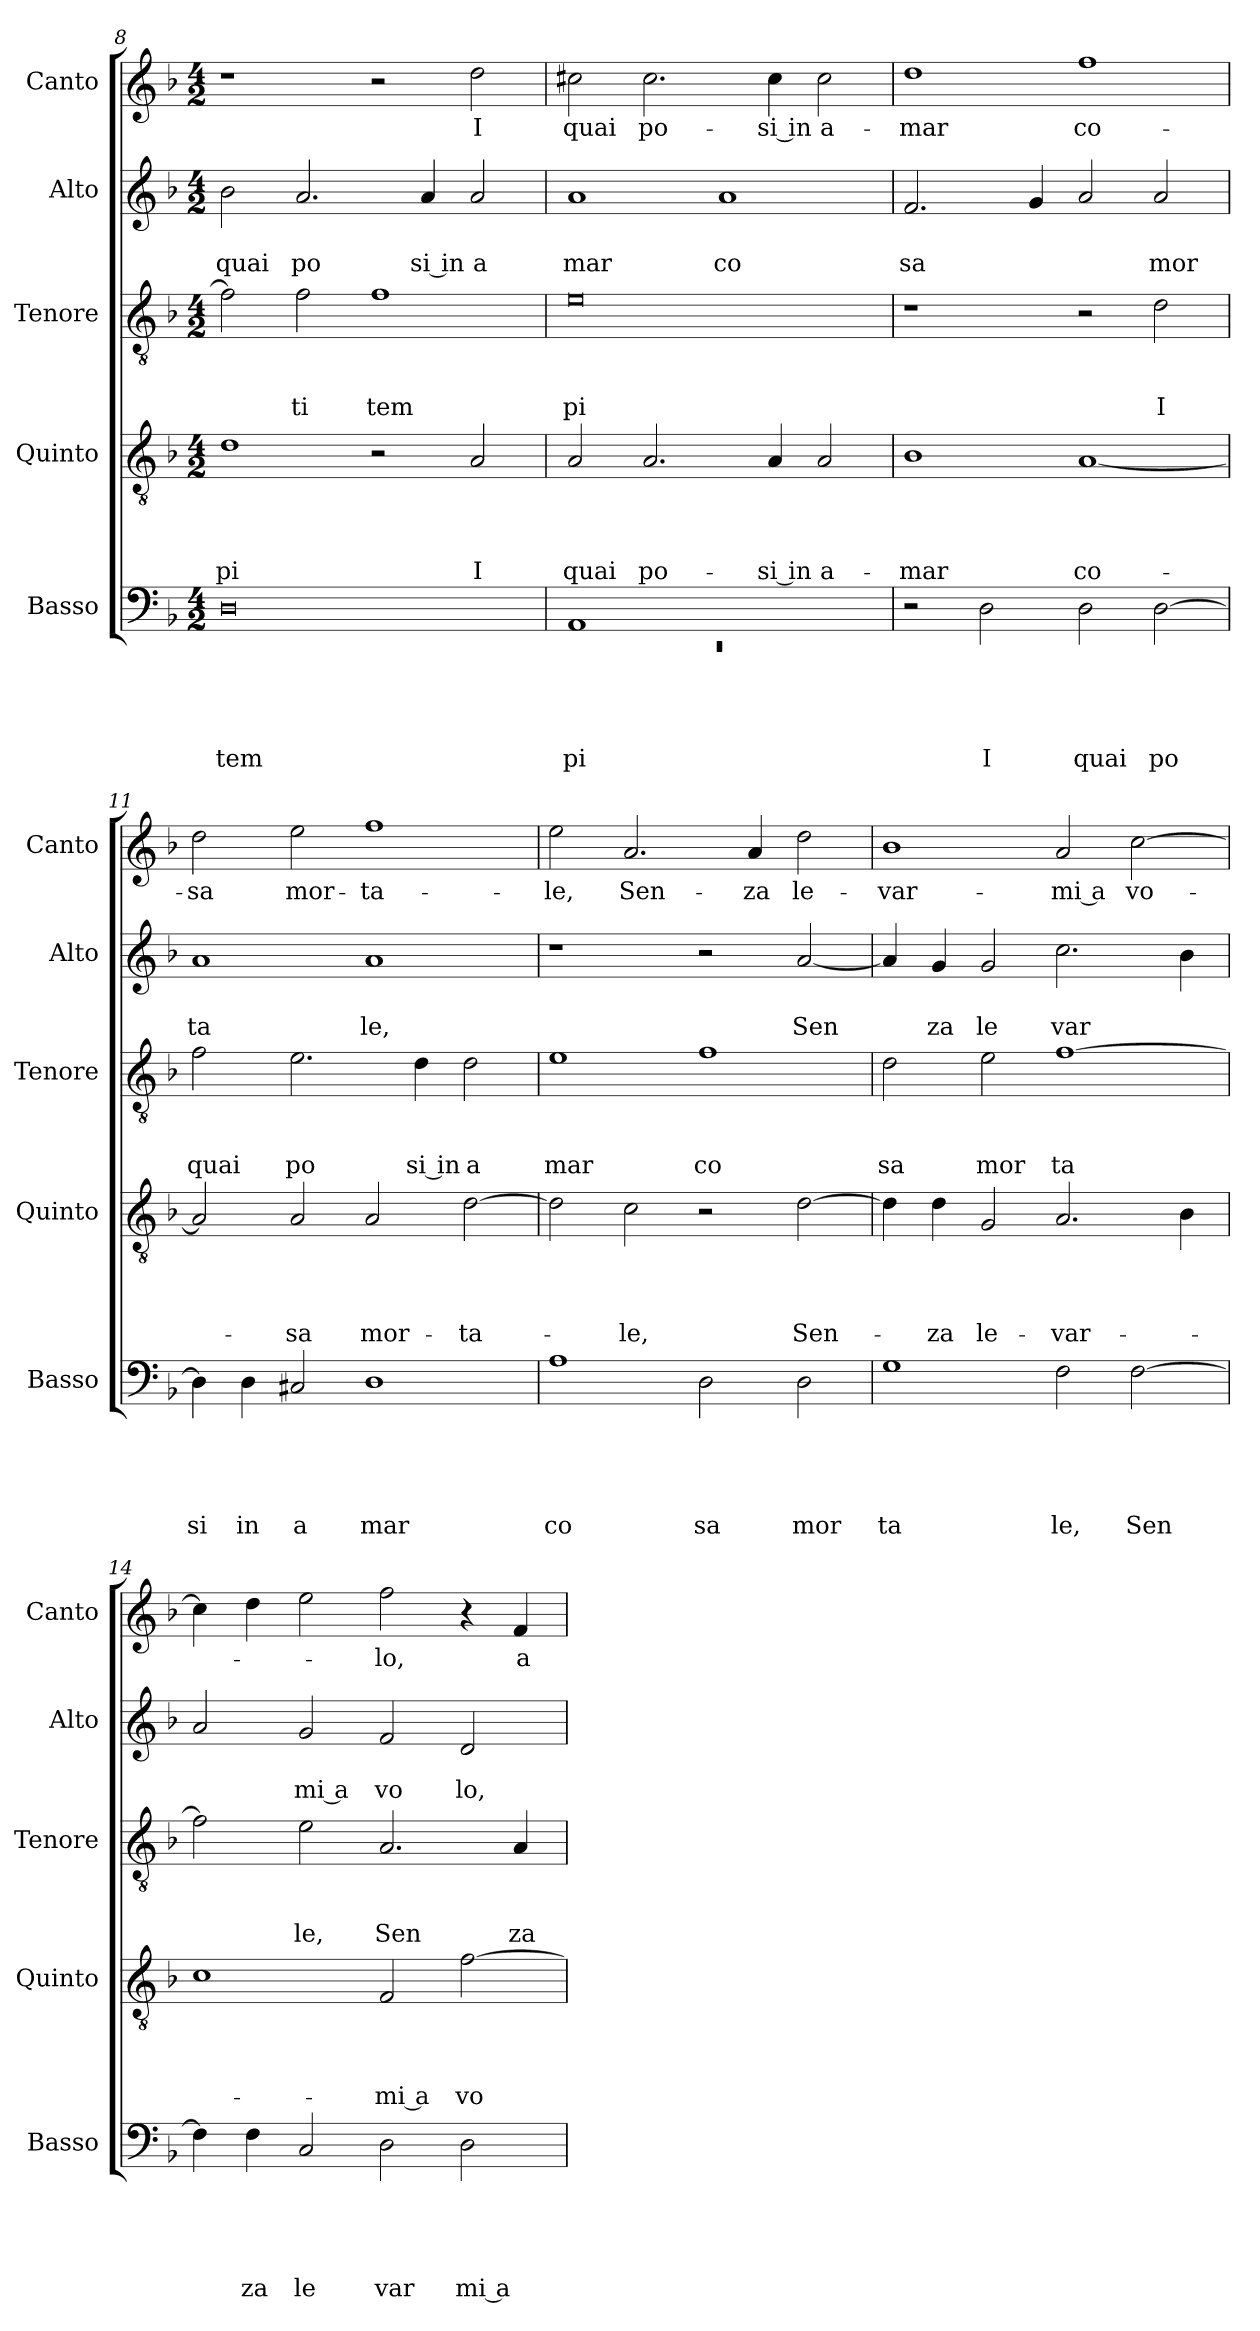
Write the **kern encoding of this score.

**kern	**text	**text	**text	**text	**text	**kern	**text	**text	**text	**text	**kern	**text	**text	**text	**kern	**text	**text	**kern	**text
*part5	*part5	*part5	*part5	*part5	*part5	*part4	*part4	*part4	*part4	*part4	*part3	*part3	*part3	*part3	*part2	*part2	*part2	*part1	*part1
*staff5	*staff5	*staff5	*staff5	*staff5	*staff5	*staff4	*staff4	*staff4	*staff4	*staff4	*staff3	*staff3	*staff3	*staff3	*staff2	*staff2	*staff2	*staff1	*staff1
*I"Basso	*	*	*	*	*	*I"Quinto	*	*	*	*	*I"Tenore	*	*	*	*I"Alto	*	*	*I"Canto	*
*I'Basso	*	*	*	*	*	*I'Quinto	*	*	*	*	*I'Tenore	*	*	*	*I'Alto	*	*	*I'Canto	*
!!LO:LB:g=z
*clefF4	*	*	*	*	*	*clefGv2	*	*	*	*	*clefGv2	*	*	*	*clefG2	*	*	*clefG2	*
*k[b-]	*	*	*	*	*	*k[b-]	*	*	*	*	*k[b-]	*	*	*	*k[b-]	*	*	*k[b-]	*
*F:	*	*	*	*	*	*F:	*	*	*	*	*F:	*	*	*	*F:	*	*	*F:	*
*M4/2	*	*	*	*	*	*M4/2	*	*	*	*	*M4/2	*	*	*	*M4/2	*	*	*M4/2	*
=8	=8	=8	=8	=8	=8	=8	=8	=8	=8	=8	=8	=8	=8	=8	=8	=8	=8	=8	=8
!	!	!	!	!	!LO:LY:b	!	!	!	!	!LO:LY:b	!	!	!	!	!	!	!LO:LY:b	!	!
0D	.	.	.	.	tem	1d	.	.	.	pi	2f\]	.	.	.	2b-\	.	quai	1r	.
!	!	!	!	!	!	!	!	!	!	!	!	!	!	!LO:LY:b	!	!	!LO:LY:b	!	!
.	.	.	.	.	.	.	.	.	.	.	2f\	.	.	ti	2.a/	.	po	.	.
!	!	!	!	!	!	!	!	!	!	!	!	!	!	!LO:LY:b	!	!	!	!	!
.	.	.	.	.	.	2r	.	.	.	.	1f	.	.	tem	.	.	.	2r	.
!	!	!	!	!	!	!	!	!	!	!	!	!	!	!	!	!	!LO:LY:b:rj	!	!
.	.	.	.	.	.	.	.	.	.	.	.	.	.	.	4a/	.	si in	.	.
!	!	!	!	!	!	!	!	!	!	!LO:LY:b	!	!	!	!	!	!	!LO:LY:b	!	!LO:LY:b
.	.	.	.	.	.	2A/	.	.	.	I	.	.	.	.	2a/	.	a	2dd\	I
=9	=9	=9	=9	=9	=9	=9	=9	=9	=9	=9	=9	=9	=9	=9	=9	=9	=9	=9	=9
*^	*	*	*	*	*	*	*	*	*	*	*	*	*	*	*	*	*	*	*
!	!LO:N:vis=1	!	!	!	!	!LO:LY:b	!	!	!	!	!LO:LY:b	!	!	!	!LO:LY:b	!	!	!LO:LY:b	!	!LO:LY:b
1AA	0rEE	.	.	.	.	pi	2A/	.	.	.	quai	0e	.	.	pi	1a	.	mar	2cc#X\	quai
!	!	!	!	!	!	!	!	!	!	!	!LO:LY:b	!	!	!	!	!	!	!	!	!LO:LY:b
.	.	.	.	.	.	.	2.A/	.	.	.	po-	.	.	.	.	.	.	.	2.cc#\	po-
!	!	!	!	!	!	!	!	!	!	!	!	!	!	!	!	!	!	!LO:LY:b	!	!
1ryy	.	.	.	.	.	.	.	.	.	.	.	.	.	.	.	1a	.	co	.	.
!	!	!	!	!	!	!	!	!	!	!	!LO:LY:b:rj	!	!	!	!	!	!	!	!	!LO:LY:b:rj
.	.	.	.	.	.	.	4A/	.	.	.	-si in	.	.	.	.	.	.	.	4cc#\	-si in
!	!	!	!	!	!	!	!	!	!	!	!LO:LY:b	!	!	!	!	!	!	!	!	!LO:LY:b
.	.	.	.	.	.	.	2A/	.	.	.	a-	.	.	.	.	.	.	.	2cc#\	a-
*v	*v	*	*	*	*	*	*	*	*	*	*	*	*	*	*	*	*	*	*	*
=10	=10	=10	=10	=10	=10	=10	=10	=10	=10	=10	=10	=10	=10	=10	=10	=10	=10	=10	=10
!	!	!	!	!	!	!	!	!	!	!LO:LY:b	!	!	!	!	!	!	!LO:LY:b	!	!LO:LY:b
2r	.	.	.	.	.	1B-	.	.	.	-mar	1r	.	.	.	2.f/	.	sa	1dd	-mar
!	!	!	!	!	!LO:LY:b	!	!	!	!	!	!	!	!	!	!	!	!	!	!
2D\	.	.	.	.	I	.	.	.	.	.	.	.	.	.	.	.	.	.	.
.	.	.	.	.	.	.	.	.	.	.	.	.	.	.	4g/	.	.	.	.
!	!	!	!	!	!LO:LY:b	!	!	!	!	!LO:LY:b	!	!	!	!	!	!	!	!	!LO:LY:b
2D\	.	.	.	.	quai	[<1A	.	.	.	co-	2r	.	.	.	2a/	.	.	1ff	co-
!	!	!	!	!	!LO:LY:b	!	!	!	!	!	!	!	!	!LO:LY:b	!	!	!LO:LY:b	!	!
[>2D\	.	.	.	.	po	.	.	.	.	.	2d\	.	.	I	2a/	.	mor	.	.
=11	=11	=11	=11	=11	=11	=11	=11	=11	=11	=11	=11	=11	=11	=11	=11	=11	=11	=11	=11
!	!	!	!	!	!LO:LY:b	!	!	!	!	!	!	!	!	!LO:LY:b	!	!	!LO:LY:b	!	!LO:LY:b
4D\]	.	.	.	.	si	2A/]	.	.	.	.	2f\	.	.	quai	1a	.	ta	2dd\	-sa
!	!	!	!	!	!LO:LY:b	!	!	!	!	!	!	!	!	!	!	!	!	!	!
4D\	.	.	.	.	in	.	.	.	.	.	.	.	.	.	.	.	.	.	.
!	!	!	!	!	!LO:LY:b	!	!	!	!	!LO:LY:b	!	!	!	!LO:LY:b	!	!	!	!	!LO:LY:b
2C#X/	.	.	.	.	a	2A/	.	.	.	-sa	2.e\	.	.	po	.	.	.	2ee\	mor-
!	!	!	!	!	!LO:LY:b	!	!	!	!	!LO:LY:b	!	!	!	!	!	!	!LO:LY:b	!	!LO:LY:b
1D	.	.	.	.	mar	2A/	.	.	.	mor-	.	.	.	.	1a	.	le,	1ff	-ta-
!	!	!	!	!	!	!	!	!	!	!	!	!	!	!LO:LY:b:rj	!	!	!	!	!
.	.	.	.	.	.	.	.	.	.	.	4d\	.	.	si in	.	.	.	.	.
!	!	!	!	!	!	!	!	!	!	!LO:LY:b	!	!	!	!LO:LY:b	!	!	!	!	!
.	.	.	.	.	.	[>2d\	.	.	.	-ta-	2d\	.	.	a	.	.	.	.	.
=12	=12	=12	=12	=12	=12	=12	=12	=12	=12	=12	=12	=12	=12	=12	=12	=12	=12	=12	=12
!	!	!	!	!	!LO:LY:b	!	!	!	!	!	!	!	!	!LO:LY:b	!	!	!	!	!LO:LY:b
1A	.	.	.	.	co	2d\]	.	.	.	.	1e	.	.	mar	1r	.	.	2ee\	-le,
!	!	!	!	!	!	!	!	!	!	!LO:LY:b	!	!	!	!	!	!	!	!	!LO:LY:b
.	.	.	.	.	.	2c\	.	.	.	-le,	.	.	.	.	.	.	.	2.a/	Sen-
!	!	!	!	!	!LO:LY:b	!	!	!	!	!	!	!	!	!LO:LY:b	!	!	!	!	!
2D\	.	.	.	.	sa	2r	.	.	.	.	1f	.	.	co	2r	.	.	.	.
!	!	!	!	!	!	!	!	!	!	!	!	!	!	!	!	!	!	!	!LO:LY:b
.	.	.	.	.	.	.	.	.	.	.	.	.	.	.	.	.	.	4a/	-za
!	!	!	!	!	!LO:LY:b	!	!	!	!	!LO:LY:b	!	!	!	!	!	!	!LO:LY:b	!	!LO:LY:b
2D\	.	.	.	.	mor	[>2d\	.	.	.	Sen-	.	.	.	.	[<2a/	.	Sen	2dd\	le-
=13	=13	=13	=13	=13	=13	=13	=13	=13	=13	=13	=13	=13	=13	=13	=13	=13	=13	=13	=13
!	!	!	!	!	!LO:LY:b	!	!	!	!	!	!	!	!	!LO:LY:b	!	!	!	!	!LO:LY:b
1G	.	.	.	.	ta	4d\]	.	.	.	.	2d\	.	.	sa	4a/]	.	.	1b-	-var-
!	!	!	!	!	!	!	!	!	!	!LO:LY:b	!	!	!	!	!	!	!LO:LY:b	!	!
.	.	.	.	.	.	4d\	.	.	.	-za	.	.	.	.	4g/	.	za	.	.
!	!	!	!	!	!	!	!	!	!	!LO:LY:b	!	!	!	!LO:LY:b	!	!	!LO:LY:b	!	!
.	.	.	.	.	.	2G/	.	.	.	le-	2e\	.	.	mor	2g/	.	le	.	.
!	!	!	!	!	!LO:LY:b	!	!	!	!	!LO:LY:b	!	!	!	!LO:LY:b	!	!	!LO:LY:b	!	!LO:LY:b:rj
2F\	.	.	.	.	le,	2.A/	.	.	.	-var-	[>1f	.	.	ta	2.cc\	.	var	2a/	-mi a
!	!	!	!	!	!LO:LY:b	!	!	!	!	!	!	!	!	!	!	!	!	!	!LO:LY:b
[>2F\	.	.	.	.	Sen	.	.	.	.	.	.	.	.	.	.	.	.	[>2cc\	vo-
.	.	.	.	.	.	4B-\	.	.	.	.	.	.	.	.	4b-\	.	.	.	.
=14	=14	=14	=14	=14	=14	=14	=14	=14	=14	=14	=14	=14	=14	=14	=14	=14	=14	=14	=14
4F\]	.	.	.	.	.	1c	.	.	.	.	2f\]	.	.	.	2a/	.	.	4cc\]	.
!	!	!	!	!	!LO:LY:b	!	!	!	!	!	!	!	!	!	!	!	!	!	!
4F\	.	.	.	.	za	.	.	.	.	.	.	.	.	.	.	.	.	4dd\	.
!	!	!	!	!	!LO:LY:b	!	!	!	!	!	!	!	!	!LO:LY:b	!	!	!LO:LY:b:rj	!	!
2C/	.	.	.	.	le	.	.	.	.	.	2e\	.	.	le,	2g/	.	mi a	2ee\	.
!	!	!	!	!	!LO:LY:b	!	!	!	!	!LO:LY:b:rj	!	!	!	!LO:LY:b	!	!	!LO:LY:b	!	!LO:LY:b
2D\	.	.	.	.	var	2F/	.	.	.	-mi a	2.A/	.	.	Sen	2f/	.	vo	2ff\	-lo,
!	!	!	!	!	!LO:LY:b:rj	!	!	!	!	!LO:LY:b	!	!	!	!	!	!	!LO:LY:b	!	!
2D\	.	.	.	.	mi a	[<2f\	.	.	.	vo-	.	.	.	.	2d/	.	lo,	4r	.
!	!	!	!	!	!	!	!	!	!	!	!	!	!	!LO:LY:b	!	!	!	!	!LO:LY:b
.	.	.	.	.	.	.	.	.	.	.	4A/	.	.	za	.	.	.	4f/	a-
=	=	=	=	=	=	=	=	=	=	=	=	=	=	=	=	=	=	=	=
*-	*-	*-	*-	*-	*-	*-	*-	*-	*-	*-	*-	*-	*-	*-	*-	*-	*-	*-	*-
